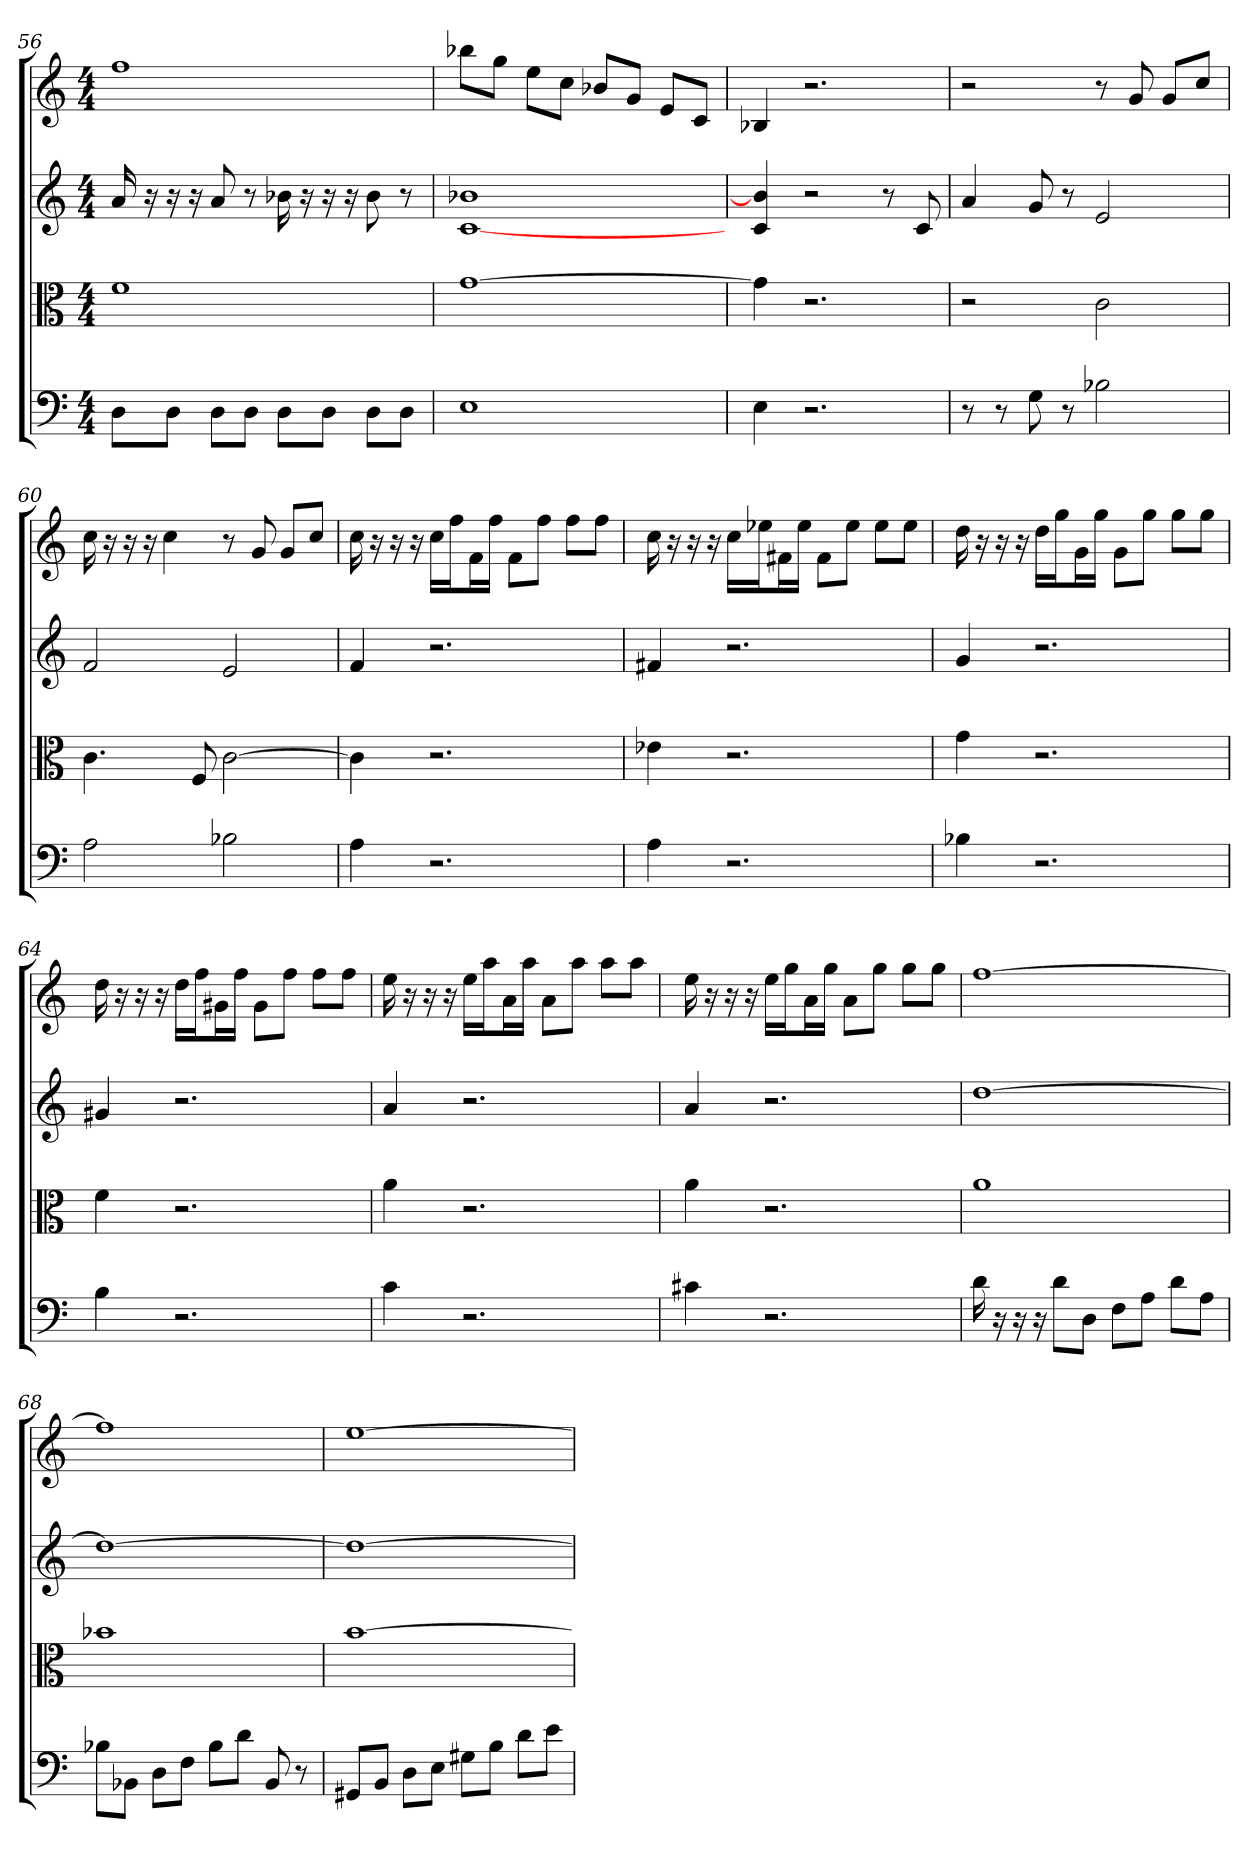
**kern	**kern	**kern	**kern
*part4	*part3	*part2	*part1
*staff4	*staff3	*staff2	*staff1
*clefF4	*clefC3	*clefG2	*clefG2
*k[]	*k[]	*k[]	*k[]
*a:	*a:	*a:	*a:
*M4/4	*M4/4	*M4/4	*M4/4
=56	=56	=56	=56
8D\L	1f	16a	1ff
.	.	16r	.
8D\J	.	16r	.
.	.	16r	.
8D\L	.	8a	.
8D\J	.	8r	.
8D\L	.	16b-X	.
.	.	16r	.
8D\J	.	16r	.
.	.	16r	.
8D\L	.	8b-	.
8D\J	.	8r	.
=57	=57	=57	=57
1E	[1g	[1c 1b-X	8bb-X\L
.	.	.	8gg\J
.	.	.	8ee\L
.	.	.	8cc\J
.	.	.	8b-X/L
.	.	.	8g/J
.	.	.	8e/L
.	.	.	8c/J
=58	=58	=58	=58
4E	4g]	4c 4b-]	4B-X
2.r	2.r	2r	2.r
.	.	8r	.
.	.	8c	.
=59	=59	=59	=59
8r	2r	4a	2r
8r	.	.	.
8G	.	8g	.
8r	.	8r	.
2B-X	2c	2e	8r
.	.	.	8g
.	.	.	8g/L
.	.	.	8cc/J
=60	=60	=60	=60
2A	4.c	2f	16cc
.	.	.	16r
.	.	.	16r
.	.	.	16r
.	.	.	4cc
.	8F	.	.
2B-X	[2c	2e	8r
.	.	.	8g
.	.	.	8g/L
.	.	.	8cc/J
=61	=61	=61	=61
4A	4c]	4f	16cc
.	.	.	16r
.	.	.	16r
.	.	.	16r
2.r	2.r	2.r	16cc\LL
.	.	.	16ff\J
.	.	.	16f\L
.	.	.	16ff\JJ
.	.	.	8f\L
.	.	.	8ff\J
.	.	.	8ff\L
.	.	.	8ff\J
=62	=62	=62	=62
4A	4e-X	4f#X	16cc
.	.	.	16r
.	.	.	16r
.	.	.	16r
2.r	2.r	2.r	16cc\LL
.	.	.	16ee-X\J
.	.	.	16f#X\L
.	.	.	16ee-\JJ
.	.	.	8f#\L
.	.	.	8ee-\J
.	.	.	8ee-\L
.	.	.	8ee-\J
=63	=63	=63	=63
4B-X	4g	4g	16dd
.	.	.	16r
.	.	.	16r
.	.	.	16r
2.r	2.r	2.r	16dd\LL
.	.	.	16gg\J
.	.	.	16g\L
.	.	.	16gg\JJ
.	.	.	8g\L
.	.	.	8gg\J
.	.	.	8gg\L
.	.	.	8gg\J
=64	=64	=64	=64
4B	4f	4g#X	16dd
.	.	.	16r
.	.	.	16r
.	.	.	16r
2.r	2.r	2.r	16dd\LL
.	.	.	16ff\J
.	.	.	16g#X\L
.	.	.	16ff\JJ
.	.	.	8g#\L
.	.	.	8ff\J
.	.	.	8ff\L
.	.	.	8ff\J
=65	=65	=65	=65
4c	4a	4a	16ee
.	.	.	16r
.	.	.	16r
.	.	.	16r
2.r	2.r	2.r	16ee\LL
.	.	.	16aa\J
.	.	.	16a\L
.	.	.	16aa\JJ
.	.	.	8a\L
.	.	.	8aa\J
.	.	.	8aa\L
.	.	.	8aa\J
=66	=66	=66	=66
4c#X	4a	4a	16ee
.	.	.	16r
.	.	.	16r
.	.	.	16r
2.r	2.r	2.r	16ee\LL
.	.	.	16gg\J
.	.	.	16a\L
.	.	.	16gg\JJ
.	.	.	8a\L
.	.	.	8gg\J
.	.	.	8gg\L
.	.	.	8gg\J
=67	=67	=67	=67
16d	1a	[1dd	[1ff
16r	.	.	.
16r	.	.	.
16r	.	.	.
8d\L	.	.	.
8D\J	.	.	.
8F\L	.	.	.
8A\J	.	.	.
8d\L	.	.	.
8A\J	.	.	.
=68	=68	=68	=68
8B-X\L	1b-X	1dd_	1ff]
8BB-X\J	.	.	.
8D\L	.	.	.
8F\J	.	.	.
8B-\L	.	.	.
8d\J	.	.	.
8BB-	.	.	.
8r	.	.	.
=69	=69	=69	=69
8GG#X/L	[1b	1dd_	[1ee
8BB/J	.	.	.
8D\L	.	.	.
8E\J	.	.	.
8G#X\L	.	.	.
8B\J	.	.	.
8d\L	.	.	.
8e\J	.	.	.
=	=	=	=
*-	*-	*-	*-
